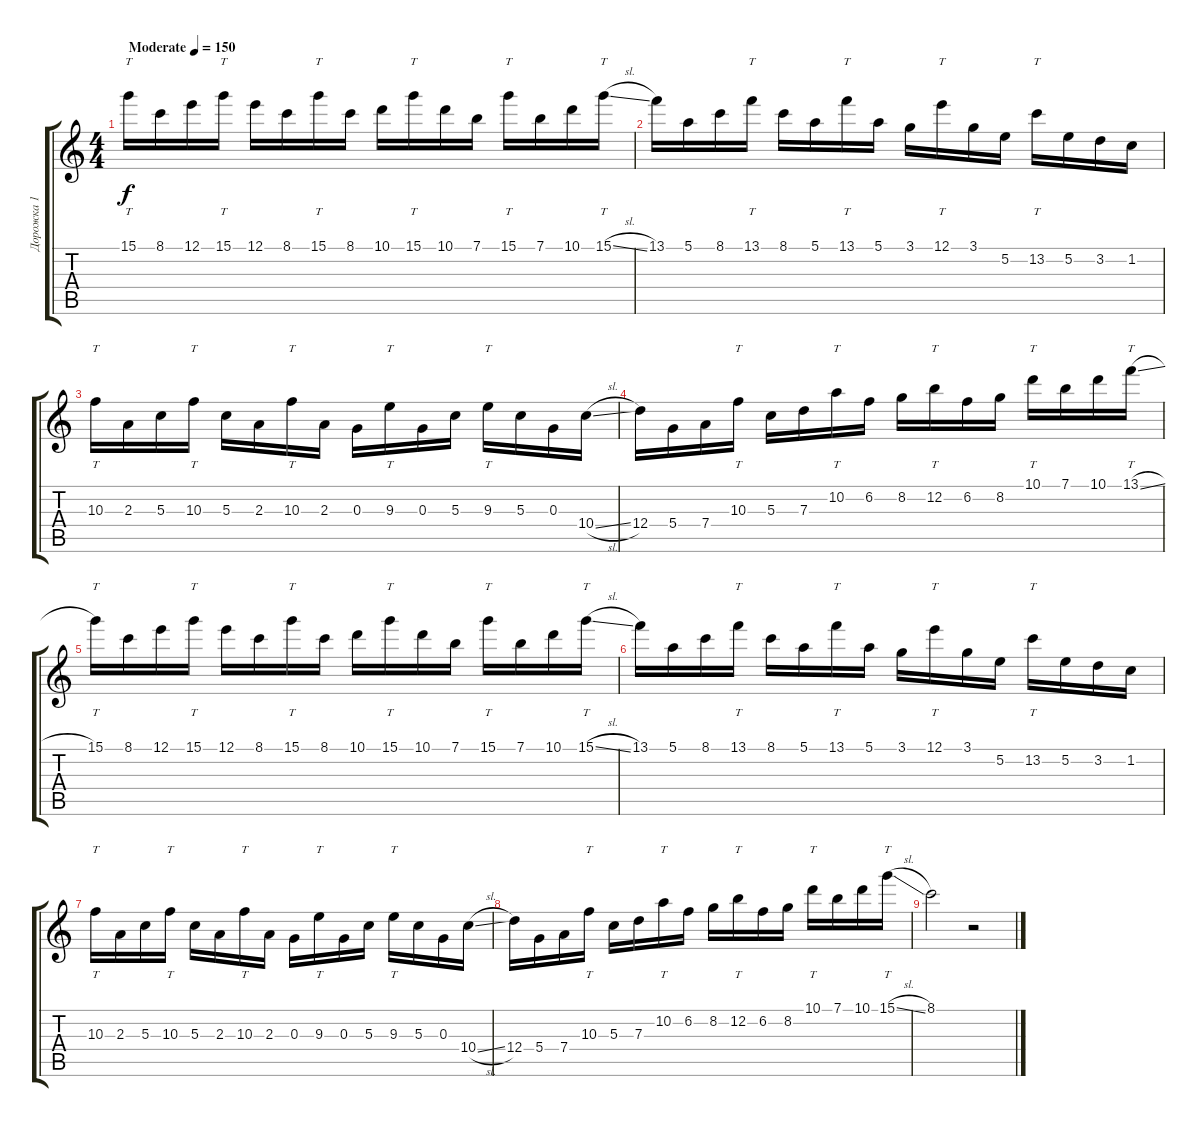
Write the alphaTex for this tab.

\track ("Дорожка 1" "Дорожка 1") {instrument distortionguitar}
\staff {score tabs}
\tuning (E4 B3 G3 D3 A2 E2) {hide}
\ts (4 4)
\tempo (150 "Moderate")
\clef g2
\ks c
15.1.16{tt dy f instrument distortionguitar} 8.1.16 12.1.16 15.1.16{tt} 12.1.16 8.1.16 15.1.16{tt} 8.1.16 10.1.16 15.1.16{tt} 10.1.16 7.1.16 15.1.16{tt} 7.1.16 10.1.16 15.1{sl}.16{tt} |
13.1.16 5.1.16 8.1.16 13.1.16{tt} 8.1.16 5.1.16 13.1.16{tt} 5.1.16 3.1.16 12.1.16{tt} 3.1.16 5.2.16 13.2.16{tt} 5.2.16 3.2.16 1.2.16 |
10.3.16{tt} 2.3.16 5.3.16 10.3.16{tt} 5.3.16 2.3.16 10.3.16{tt} 2.3.16 0.3.16 9.3.16{tt} 0.3.16 5.3.16 9.3.16{tt} 5.3.16 0.3.16 10.4{sl}.16 |
12.4.16 5.4.16 7.4.16 10.3.16{tt} 5.3.16 7.3.16 10.2.16{tt} 6.2.16 8.2.16 12.2.16{tt} 6.2.16 8.2.16 10.1.16{tt} 7.1.16 10.1.16 13.1{sl}.16{tt} |
15.1.16{tt} 8.1.16 12.1.16 15.1.16{tt} 12.1.16 8.1.16 15.1.16{tt} 8.1.16 10.1.16 15.1.16{tt} 10.1.16 7.1.16 15.1.16{tt} 7.1.16 10.1.16 15.1{sl}.16{tt} |
13.1.16 5.1.16 8.1.16 13.1.16{tt} 8.1.16 5.1.16 13.1.16{tt} 5.1.16 3.1.16 12.1.16{tt} 3.1.16 5.2.16 13.2.16{tt} 5.2.16 3.2.16 1.2.16 |
10.3.16{tt} 2.3.16 5.3.16 10.3.16{tt} 5.3.16 2.3.16 10.3.16{tt} 2.3.16 0.3.16 9.3.16{tt} 0.3.16 5.3.16 9.3.16{tt} 5.3.16 0.3.16 10.4{sl}.16 |
12.4.16 5.4.16 7.4.16 10.3.16{tt} 5.3.16 7.3.16 10.2.16{tt} 6.2.16 8.2.16 12.2.16{tt} 6.2.16 8.2.16 10.1.16{tt} 7.1.16 10.1.16 15.1{sl}.16{tt} |
8.1.2 r.2
